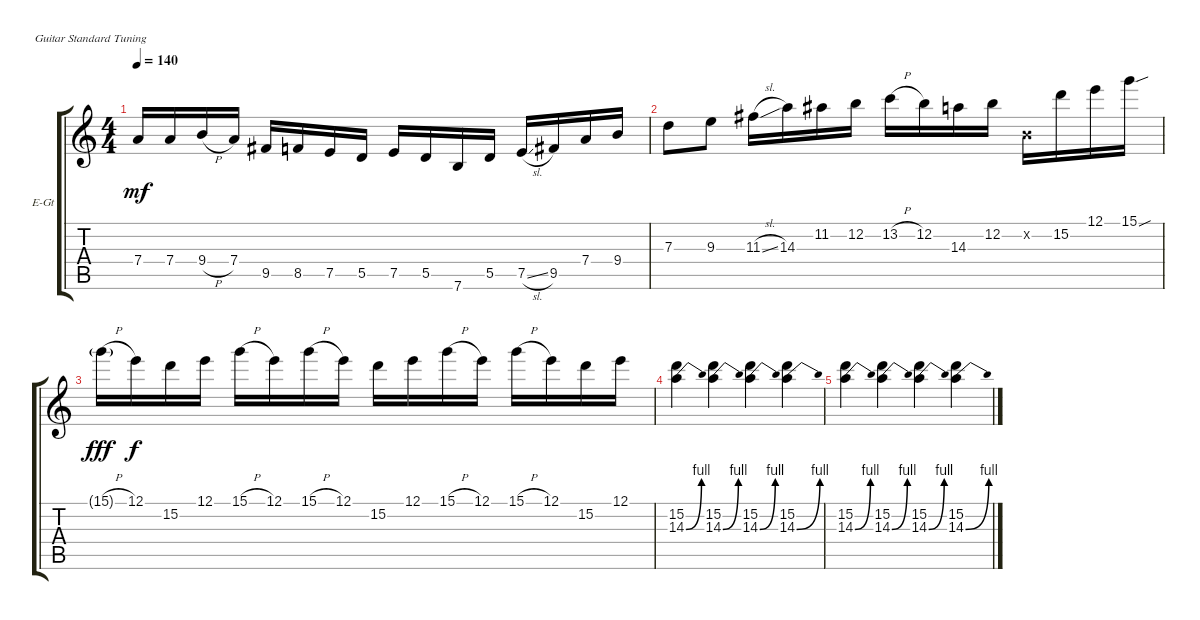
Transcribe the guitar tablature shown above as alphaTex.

\defaultSystemsLayout 4
\bracketExtendMode groupsimilarinstruments
\firstSystemTrackNameOrientation horizontal
\otherSystemsTrackNameOrientation horizontal
\track ("Electric Guitar" "E-Gt") {instrument distortionguitar}
\staff {score tabs}
\tuning (E4 B3 G3 D3 A2 E2)
\ts (4 4)
\tempo 140
\clef g2
\ks c
7.4.16{dy mf} 7.4.16 9.4{h}.16 7.4.16 9.5.16 8.5.16 7.5.16 5.5.16 7.5.16 5.5.16 7.6.16 5.5.16 7.5{sl}.16 9.5.16 7.4.16 9.4.16 |
7.3.8 9.3.8 11.3{sl}.16 14.3.16 11.2.16 12.2.16 13.2{h}.16 12.2.16 14.3.16 12.2.16 0.2{x}.16 15.2.16 12.1.16 15.1{sou}.16 |
15.1{h g}.16{dy fff} 12.1.16{dy f} 15.2.16 12.1.16 15.1{h}.16 12.1.16 15.1{h}.16 12.1.16 15.2.16 12.1.16 15.1{h}.16 12.1.16 15.1{h}.16 12.1.16 15.2.16 12.1.16 |
(15.2 14.3{be (bend 0 0 60 4)}).4 (15.2 14.3{be (bend 0 0 60 4)}).4 (15.2 14.3{be (bend 0 0 60 4)}).4 (15.2 14.3{be (bend 0 0 60 4)}).4 |
(15.2 14.3{be (bend 0 0 60 4)}).4 (15.2 14.3{be (bend 0 0 60 4)}).4 (15.2 14.3{be (bend 0 0 60 4)}).4 (15.2 14.3{be (bend 0 0 60 4)}).4
